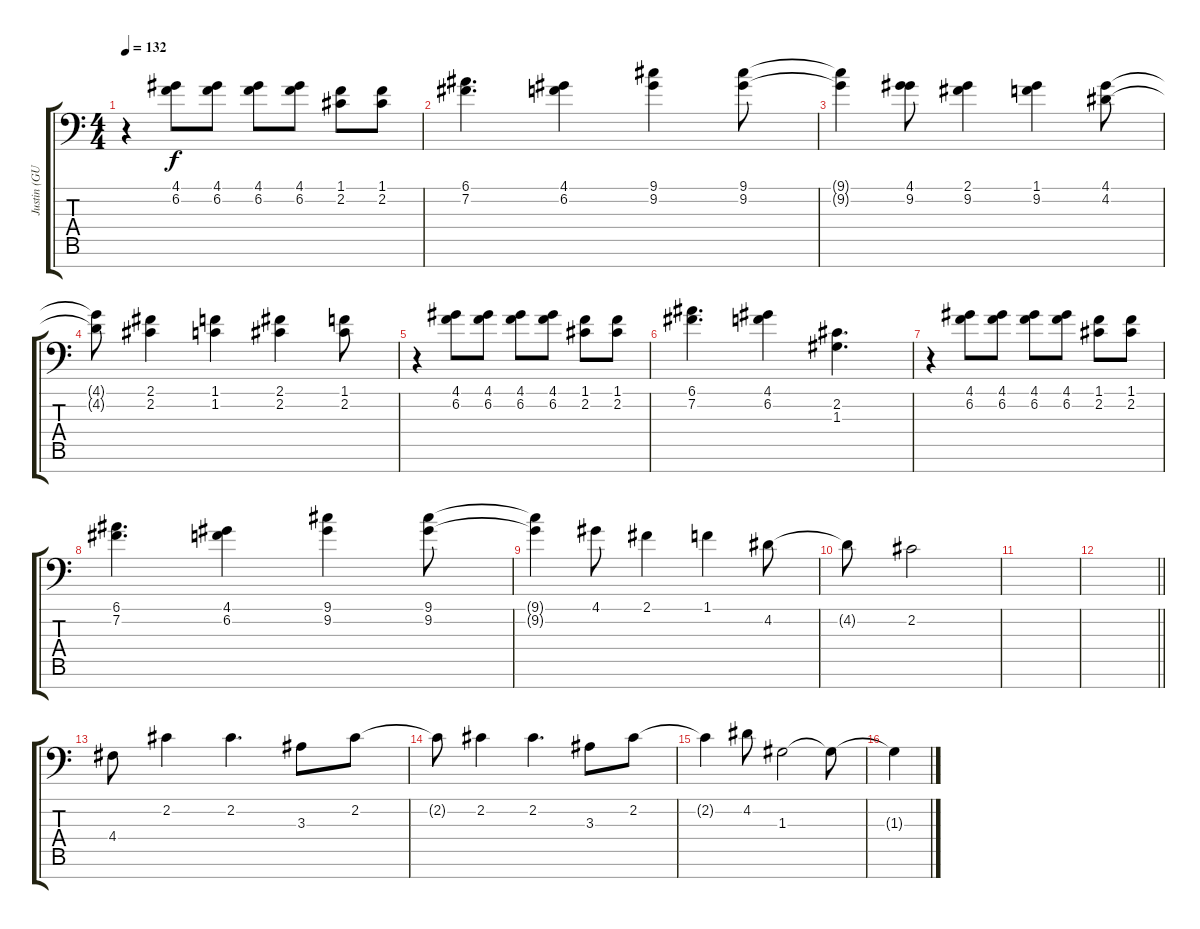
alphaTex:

\track ("Justin (GUIDE ONLY)" "Justin (GU") {instrument trombone}
\staff {score tabs}
\tuning (E4 B3 G3 D3 A2 E2 C-1) {hide}
\ts (4 4)
\tempo 132
\clef f4
\ks c
r.4{dy f} (4.1 6.2).8 (4.1 6.2).8 (4.1 6.2).8 (4.1 6.2).8 (1.1 2.2).8 (1.1 2.2).8 |
(6.1 7.2).4{d} (4.1 6.2).4 (9.1 9.2).4 (9.1 9.2).8 |
(9.1{t} 9.2{t}).4 (4.1 9.2).8 (2.1 9.2).4 (1.1 9.2).4 (4.1 4.2).8 |
(4.1{t} 4.2{t}).8 (2.1 2.2).4 (1.1 1.2).4 (2.1 2.2).4 (1.1 2.2).8 |
r.4 (4.1 6.2).8 (4.1 6.2).8 (4.1 6.2).8 (4.1 6.2).8 (1.1 2.2).8 (1.1 2.2).8 |
(6.1 7.2).4{d} (4.1 6.2).4 (2.2 1.3).4{d} |
r.4 (4.1 6.2).8 (4.1 6.2).8 (4.1 6.2).8 (4.1 6.2).8 (1.1 2.2).8 (1.1 2.2).8 |
(6.1 7.2).4{d} (4.1 6.2).4 (9.1 9.2).4 (9.1 9.2).8 |
(9.1{t} 9.2{t}).4 4.1.8 2.1.4 1.1.4 4.2.8 |
4.2{t}.8 2.2.2 |
|
\barLineRight lightlight
|
\section ("" "")
4.4.8 2.2.4 2.2.4{d} 3.3.8 2.2.8 |
2.2{t}.8 2.2.4 2.2.4{d} 3.3.8 2.2.8 |
2.2{t}.4 4.2.8 1.3.2 1.3{t}.8 |
1.3{t}.4
